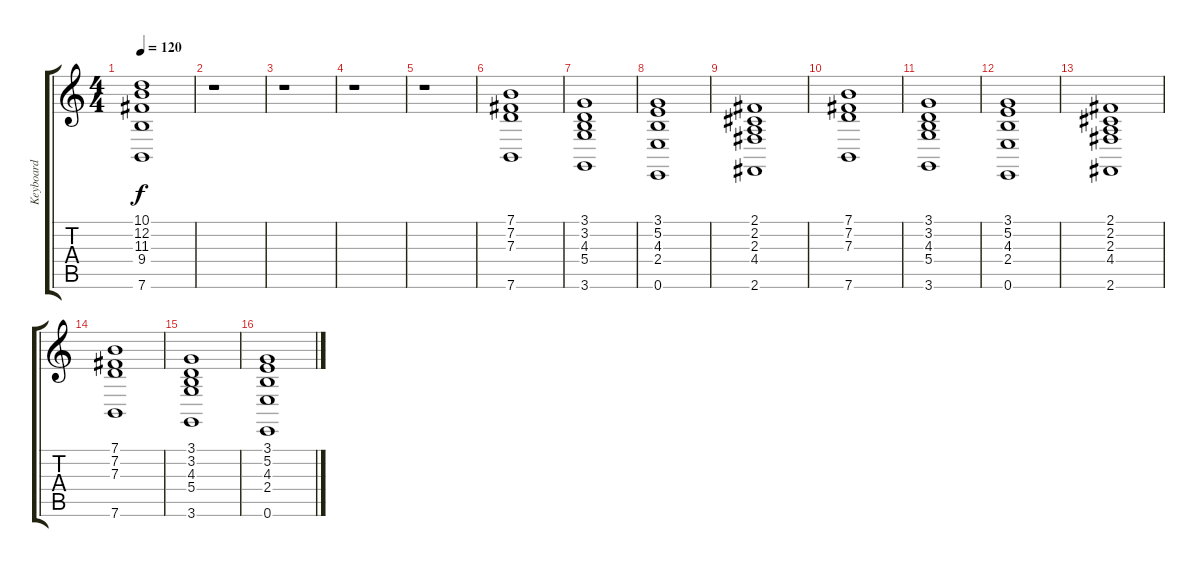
\track ("Keyboard" "Keyboard") {instrument synthstrings2}
\staff {score tabs}
\tuning (E4 B3 G3 D3 A2 E2) {hide}
\ts (4 4)
\tempo 120
\clef g2
\ks c
(10.1{t} 12.2{t} 11.3{t} 9.4{t} 7.6{t}).1{dy f} |
r.1 |
r.1 |
r.1 |
r.1 |
(7.1 7.2 7.3 7.6).1 |
(3.1 3.2 4.3 5.4 3.6).1 |
(3.1 5.2 4.3 2.4 0.6).1 |
(2.1 2.2 2.3 4.4 2.6).1 |
(7.1 7.2 7.3 7.6).1 |
(3.1 3.2 4.3 5.4 3.6).1 |
(3.1 5.2 4.3 2.4 0.6).1 |
(2.1 2.2 2.3 4.4 2.6).1 |
(7.1 7.2 7.3 7.6).1 |
(3.1 3.2 4.3 5.4 3.6).1 |
(3.1 5.2 4.3 2.4 0.6).1
